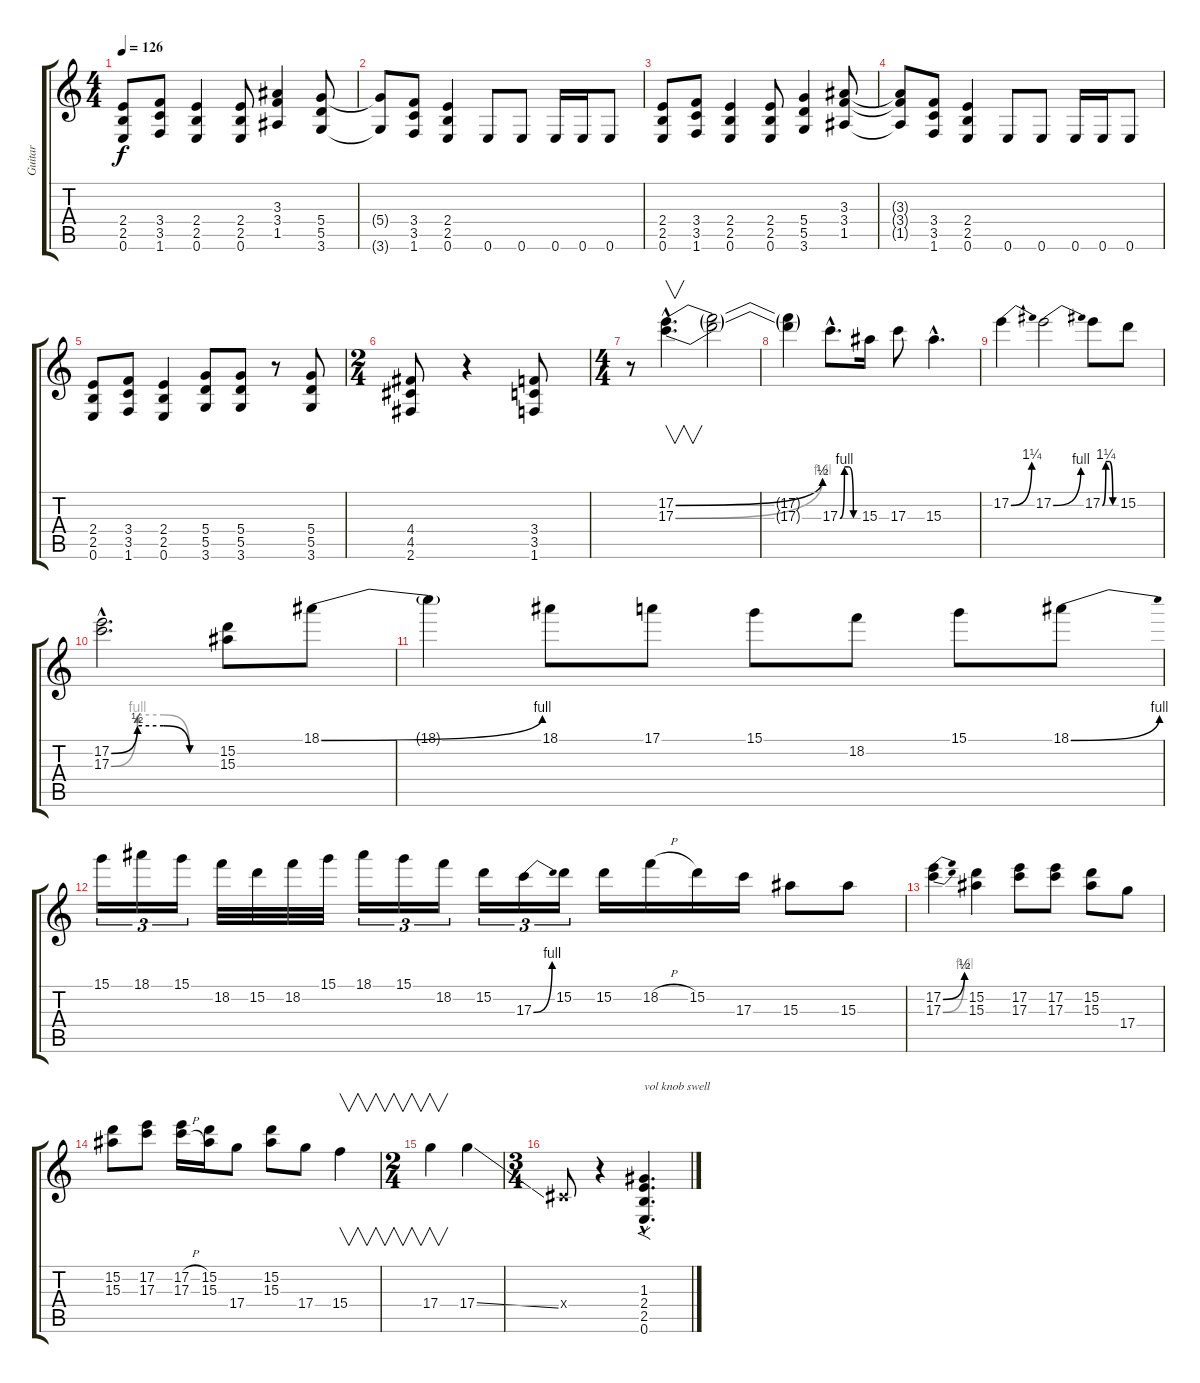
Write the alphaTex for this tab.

\track ("Guitar" "Guitar") {instrument distortionguitar}
\staff {score tabs}
\tuning (E4 B3 G3 D3 A2 E2) {hide}
\ts (4 4)
\tempo 126
\clef g2
\ks c
(2.4 2.5 0.6).8{dy f} (3.4 3.5 1.6).8 (2.4 2.5 0.6).4 (2.4 2.5 0.6).8 (3.3 3.4 1.5).4 (5.4 5.5 3.6).8 |
(5.4{t} 3.6{t}).8 (3.4 3.5 1.6).8 (2.4 2.5 0.6).4 0.6.8 0.6.8 0.6.16 0.6.16 0.6.8 |
(2.4 2.5 0.6).8 (3.4 3.5 1.6).8 (2.4 2.5 0.6).4 (2.4 2.5 0.6).8 (5.4 5.5 3.6).4 (3.3 3.4 1.5).8 |
(3.3{t} 3.4{t} 1.5{t}).8 (3.4 3.5 1.6).8 (2.4 2.5 0.6).4 0.6.8 0.6.8 0.6.16 0.6.16 0.6.8 |
(2.4 2.5 0.6).8 (3.4 3.5 1.6).8 (2.4 2.5 0.6).4 (5.4 5.5 3.6).8 (5.4 5.5 3.6).8 r.8 (5.4 5.5 3.6).8 |
\ts (2 4)
(4.4 4.5 2.6).8 r.4 (3.4 3.5 1.6).8 |
\ts (4 4)
r.8 (17.2{be (bend 0 0 60 2) hac} 17.3{be (bend 0 0 60 4) hac}).4{v d} (17.2{t} 17.3{t}).2 |
(17.2{t} 17.3{t}).4 17.3{be (custom 0 0 15 4 30 4 45 0 60 0) hac}.8{d} 15.3.16 17.3.8 15.3{hac}.4{d} |
17.2{be (bend 0 0 60 5)}.4 17.2{be (bend 0 0 60 4)}.2 17.2{be (custom 0 0 15 5 30 5 45 0 60 0)}.8 15.2.8 |
(17.2{be (custom 0 0 15 2 30 2 45 0 60 0) hac} 17.3{be (custom 0 0 15 4 30 4 45 0 60 0) hac}).2{d} (15.2 15.3).8 18.1{be (bend 0 0 60 4)}.8 |
18.1{t}.4 18.1.8 17.1.8 15.1.8 18.2.8 15.1.8 18.1{be (bend 0 0 60 4)}.8 |
15.1.16{tu (3 2)} 18.1.16{tu (3 2)} 15.1.16{tu (3 2)} 18.2.32 15.2.32 18.2.32 15.1.32 18.1.16{tu (3 2)} 15.1.16{tu (3 2)} 18.2.16{tu (3 2)} 15.2.16{tu (3 2)} 17.3{be (bend 0 0 60 4)}.16{tu (3 2)} 15.2.16{tu (3 2)} 15.2.16 18.2{h}.16 15.2.16 17.3.16 15.3.8 15.3.8 |
(17.2{be (bend 0 0 60 2)} 17.3{be (bend 0 0 60 4)}).4 (15.2 15.3).4 (17.2 17.3).8 (17.2 17.3).8 (15.2 15.3).8 17.4.8 |
(15.2 15.3).8 (17.2 17.3).8 (17.2{h} 17.3{h}).16 (15.2 15.3).16 17.4.8 (15.2 15.3).8 17.4.8 15.4.4{v} |
\ts (2 4)
17.4.4{v} 17.4{ss}.4 |
\ts (3 4)
-1.4{x}.8 r.4 (1.3{hac} 2.4{hac} 2.5{hac} 0.6{hac}).4{f d txt "vol knob swell"}
